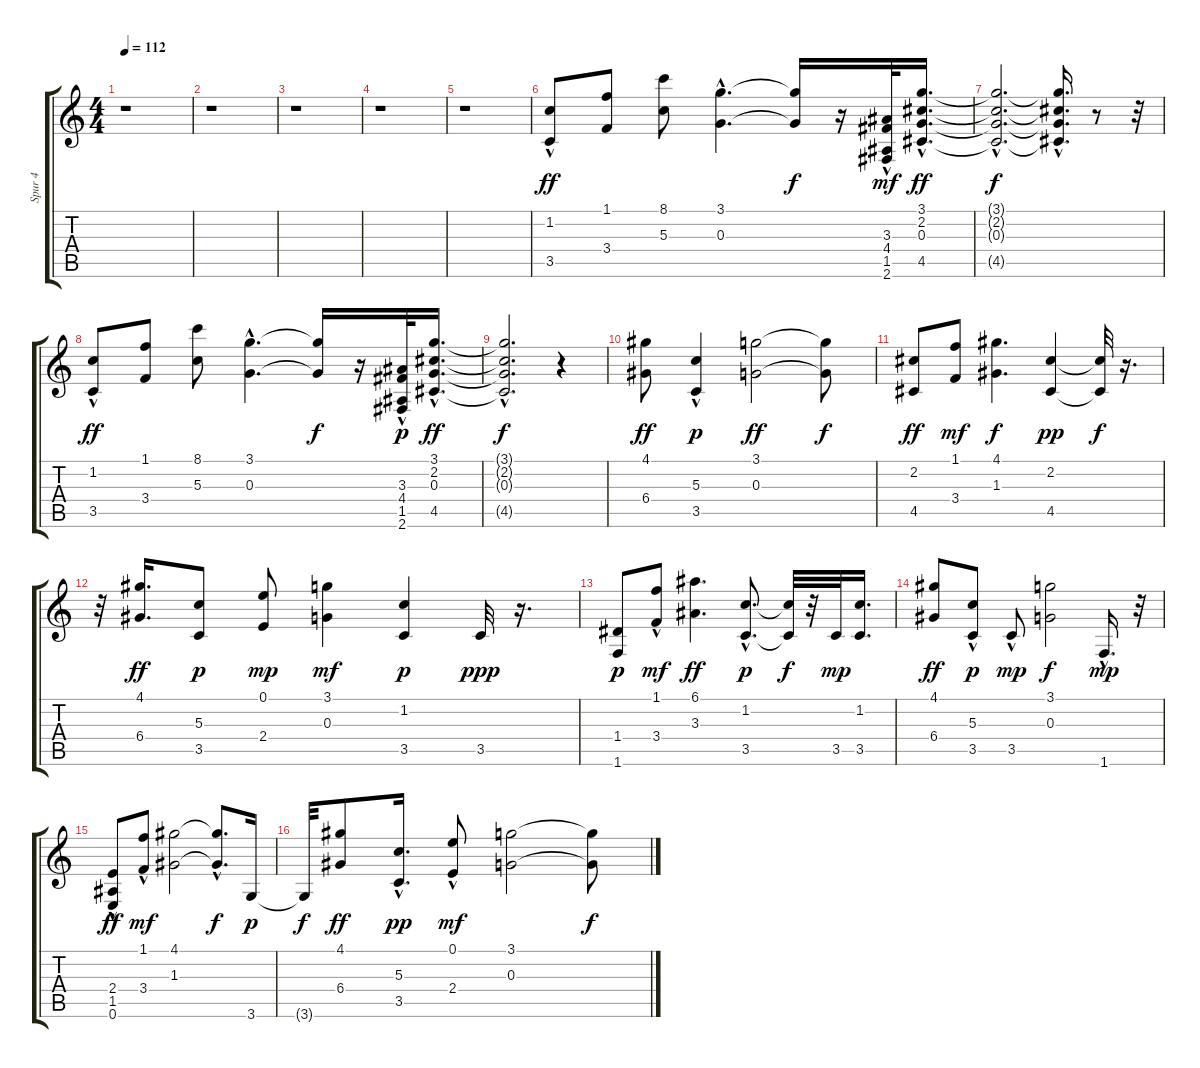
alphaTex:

\track ("Spur 4" "Spur 4") {instrument electricguitarjazz}
\staff {score tabs}
\tuning (E4 B3 G3 D3 A2 E2) {hide}
\ts (4 4)
\tempo 112
\clef g2
\ks c
r.1{dy ff instrument electricguitarjazz} |
r.1 |
r.1 |
r.1 |
r.1 |
(1.2 3.5{hac}).8 (1.1 3.4).8 (8.1 5.3).8 (3.1{hac} 0.3{hac}).4{d} (3.1{t} 0.3{t}).16{dy f} r.16 (3.3 4.4{hac} 1.5{hac} 2.6{hac}).32{dy mf} (3.1{hac} 2.2{hac} 0.3{hac} 4.5{hac}).16{d dy ff} |
(3.1{hac t} 2.2{hac t} 0.3{hac t} 4.5{hac t}).2{d dy f} (3.1{hac t} 2.2{hac t} 0.3{hac t} 4.5{hac t}).16{d} r.8 r.32 |
(1.2 3.5{hac}).8{dy ff} (1.1 3.4).8 (8.1 5.3).8 (3.1{hac} 0.3{hac}).4{d} (3.1{t} 0.3{t}).16{dy f} r.16 (3.3 4.4{hac} 1.5{hac} 2.6{hac}).32{dy p} (3.1{hac} 2.2{hac} 0.3{hac} 4.5{hac}).16{d dy ff} |
(3.1{hac t} 2.2{hac t} 0.3{hac t} 4.5{hac t}).2{d dy f} r.4 |
(4.1 6.4).8{dy ff} (5.3{hac} 3.5{hac}).4{dy p} (3.1 0.3).2{dy ff} (3.1{t} 0.3{t}).8{dy f} |
(2.2 4.5).8{dy ff} (1.1 3.4).8{dy mf} (4.1 1.3).4{d dy f} (2.2 4.5).4{dy pp} (2.2{t} 4.5{t}).32{dy f} r.16{d} |
r.32 (4.1 6.4).16{d dy ff} (5.3 3.5).8{dy p} (0.1 2.4).8{dy mp} (3.1 0.3).4{dy mf} (1.2 3.5).4{dy p} 3.5.32{dy ppp} r.16{d} |
(1.4 1.6).8{dy p} (1.1{hac} 3.4{hac}).8{dy mf} (6.1 3.3).4{d dy ff} (1.2{hac} 3.5{hac}).8{d dy p} (1.2{t} 3.5{t}).32{dy f} r.32 3.5.32{dy mp} (1.2 3.5).16{d} |
(4.1 6.4).8{dy ff} (5.3{hac} 3.5).8{dy p} 3.5{hac}.8{dy mp} (3.1 0.3).2{dy f} 1.6{hac}.16{d dy mp} r.32 |
(2.4{hac} 1.5 0.6{hac}).8{dy ff} (1.1{hac} 3.4{hac}).8{dy mf} (4.1 1.3).2 (4.1{hac t} 1.3{hac t}).8{d dy f} 3.6.16{dy p} |
3.6{t}.32{dy f} (4.1 6.4).8{dy ff} (5.3{hac} 3.5{hac}).16{d dy pp} (0.1{hac} 2.4{hac}).8{dy mf} (3.1 0.3).2 (3.1{t} 0.3{t}).8{dy f}
